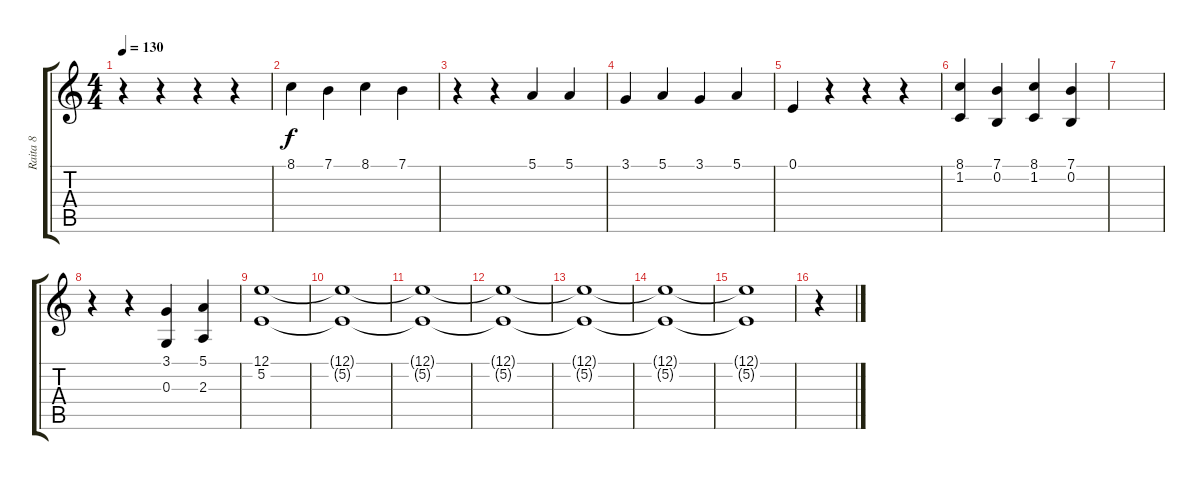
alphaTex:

\track ("Raita 8" "Raita 8") {instrument choiraahs}
\staff {score tabs}
\tuning (E4 B3 G3 D3 A2 E2) {hide}
\ts (4 4)
\tempo 130
\clef g2
\ks c
r.4{dy f} r.4 r.4 r.4 |
8.1.4 7.1.4 8.1.4 7.1.4 |
r.4 r.4 5.1.4 5.1.4 |
3.1.4 5.1.4 3.1.4 5.1.4 |
0.1.4 r.4 r.4 r.4 |
(8.1 1.2).4 (7.1 0.2).4 (8.1 1.2).4 (7.1 0.2).4 |
|
r.4 r.4 (3.1 0.3).4 (5.1 2.3).4 |
(12.1 5.2).1 |
(12.1{t} 5.2{t}).1 |
(12.1{t} 5.2{t}).1 |
(12.1{t} 5.2{t}).1 |
(12.1{t} 5.2{t}).1 |
(12.1{t} 5.2{t}).1 |
(12.1{t} 5.2{t}).1 |
r.4
